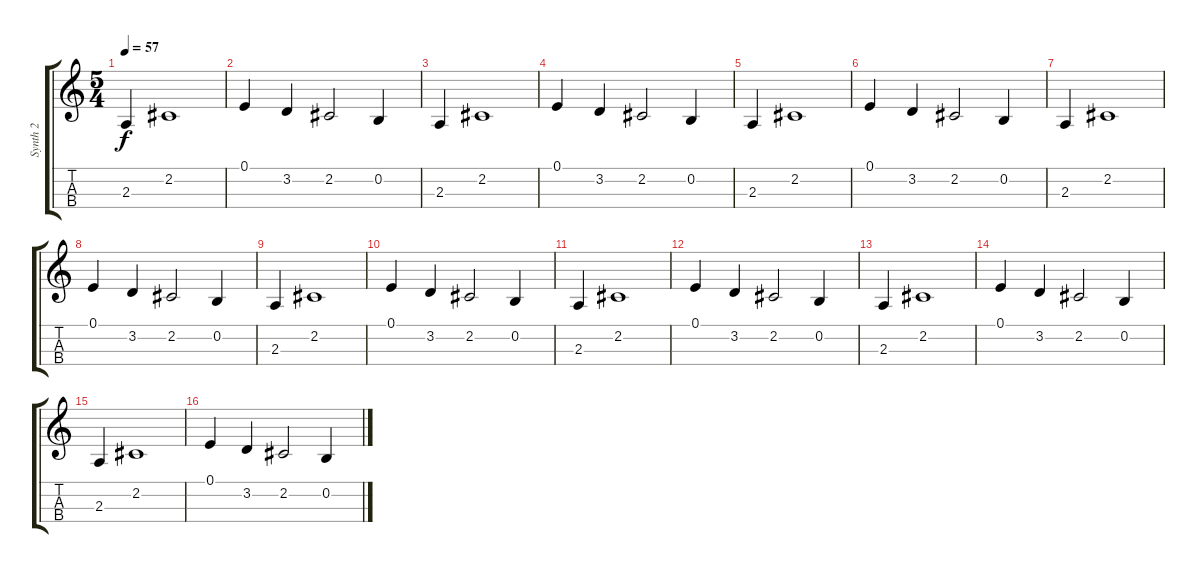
\track ("Synth 2" "Synth 2") {instrument pad2warm}
\staff {score tabs}
\tuning (E4 B3 G3 D3) {hide}
\ts (5 4)
\tempo 57
\clef g2
\ks c
2.3.4{dy f} 2.2.1 |
0.1.4 3.2.4 2.2.2 0.2.4 |
2.3.4 2.2.1 |
0.1.4 3.2.4 2.2.2 0.2.4 |
2.3.4 2.2.1 |
0.1.4 3.2.4 2.2.2 0.2.4 |
2.3.4 2.2.1 |
0.1.4 3.2.4 2.2.2 0.2.4 |
2.3.4 2.2.1 |
0.1.4 3.2.4 2.2.2 0.2.4 |
2.3.4 2.2.1 |
0.1.4 3.2.4 2.2.2 0.2.4 |
2.3.4 2.2.1 |
0.1.4 3.2.4 2.2.2 0.2.4 |
2.3.4 2.2.1 |
0.1.4 3.2.4 2.2.2 0.2.4
